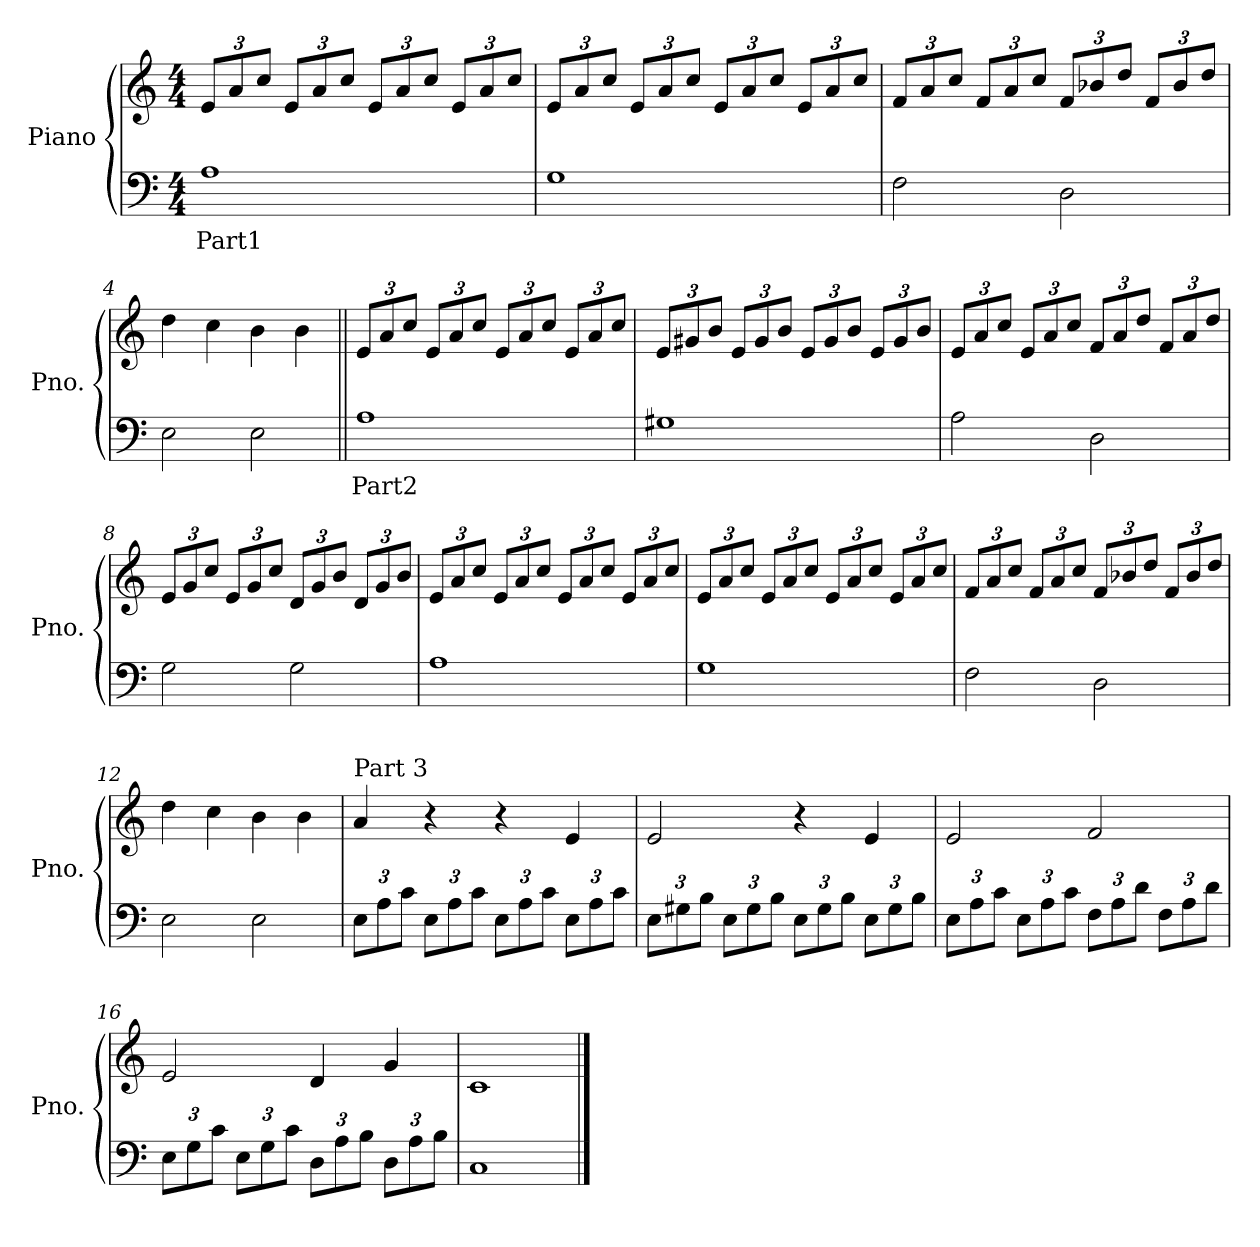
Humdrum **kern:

**kern	**text	**kern
*part1	*part1	*part1
*staff2	*staff2	*staff1
*I"Piano	*	*
*I'Pno.	*	*
*clefF4	*	*clefG2
*k[]	*	*k[]
*M4/4	*	*M4/4
=1	=1	=1
!	!LO:LY:b	!
*	*	*Xbrackettup
1A	Part1	12e/L
.	.	12a/
.	.	12cc/J
.	.	12e/L
.	.	12a/
.	.	12cc/J
.	.	12e/L
.	.	12a/
.	.	12cc/J
.	.	12e/L
.	.	12a/
.	.	12cc/J
=2	=2	=2
1G	.	12e/L
.	.	12a/
.	.	12cc/J
.	.	12e/L
.	.	12a/
.	.	12cc/J
.	.	12e/L
.	.	12a/
.	.	12cc/J
.	.	12e/L
.	.	12a/
.	.	12cc/J
=3	=3	=3
2F\	.	12f/L
.	.	12a/
.	.	12cc/J
.	.	12f/L
.	.	12a/
.	.	12cc/J
2D\	.	12f/L
.	.	12b-X/
.	.	12dd/J
.	.	12f/L
.	.	12b-/
.	.	12dd/J
=4	=4	=4
2E\	.	4dd\
.	.	4cc\
2E\	.	4b\
.	.	4b\
!!LO:LB:g=z
=5||	=5||	=5||
!	!LO:LY:b	!
1A	Part2	12e/L
.	.	12a/
.	.	12cc/J
.	.	12e/L
.	.	12a/
.	.	12cc/J
.	.	12e/L
.	.	12a/
.	.	12cc/J
.	.	12e/L
.	.	12a/
.	.	12cc/J
=6	=6	=6
1G#X	.	12e/L
.	.	12g#X/
.	.	12b/J
.	.	12e/L
.	.	12g#/
.	.	12b/J
.	.	12e/L
.	.	12g#/
.	.	12b/J
.	.	12e/L
.	.	12g#/
.	.	12b/J
=7	=7	=7
2A\	.	12e/L
.	.	12a/
.	.	12cc/J
.	.	12e/L
.	.	12a/
.	.	12cc/J
2D\	.	12f/L
.	.	12a/
.	.	12dd/J
.	.	12f/L
.	.	12a/
.	.	12dd/J
=8	=8	=8
2G\	.	12e/L
.	.	12g/
.	.	12cc/J
.	.	12e/L
.	.	12g/
.	.	12cc/J
2G\	.	12d/L
.	.	12g/
.	.	12b/J
.	.	12d/L
.	.	12g/
.	.	12b/J
!!LO:LB:g=z
=9	=9	=9
1A	.	12e/L
.	.	12a/
.	.	12cc/J
.	.	12e/L
.	.	12a/
.	.	12cc/J
.	.	12e/L
.	.	12a/
.	.	12cc/J
.	.	12e/L
.	.	12a/
.	.	12cc/J
=10	=10	=10
1G	.	12e/L
.	.	12a/
.	.	12cc/J
.	.	12e/L
.	.	12a/
.	.	12cc/J
.	.	12e/L
.	.	12a/
.	.	12cc/J
.	.	12e/L
.	.	12a/
.	.	12cc/J
=11	=11	=11
2F\	.	12f/L
.	.	12a/
.	.	12cc/J
.	.	12f/L
.	.	12a/
.	.	12cc/J
2D\	.	12f/L
.	.	12b-X/
.	.	12dd/J
.	.	12f/L
.	.	12b-/
.	.	12dd/J
=12	=12	=12
2E\	.	4dd\
.	.	4cc\
2E\	.	4b\
.	.	4b\
!!LO:LB:g=z
=13	=13	=13
*Xbrackettup	*	*
!	!	!LO:TX:t=Part 3
12E\L	.	4a/
12A\	.	.
12c\J	.	.
12E\L	.	4r
12A\	.	.
12c\J	.	.
12E\L	.	4r
12A\	.	.
12c\J	.	.
12E\L	.	4e/
12A\	.	.
12c\J	.	.
=14	=14	=14
12E\L	.	2e/
12G#X\	.	.
12B\J	.	.
12E\L	.	.
12G#\	.	.
12B\J	.	.
12E\L	.	4r
12G#\	.	.
12B\J	.	.
12E\L	.	4e/
12G#\	.	.
12B\J	.	.
=15	=15	=15
12E\L	.	2e/
12A\	.	.
12c\J	.	.
12E\L	.	.
12A\	.	.
12c\J	.	.
12F\L	.	2f/
12A\	.	.
12d\J	.	.
12F\L	.	.
12A\	.	.
12d\J	.	.
=16	=16	=16
12E\L	.	2e/
12G\	.	.
12c\J	.	.
12E\L	.	.
12G\	.	.
12c\J	.	.
12D\L	.	4d/
12A\	.	.
12B\J	.	.
12D\L	.	4g/
12A\	.	.
12B\J	.	.
!!LO:LB:g=z
=17	=17	=17
1C	.	1c
==	==	==
*-	*-	*-
